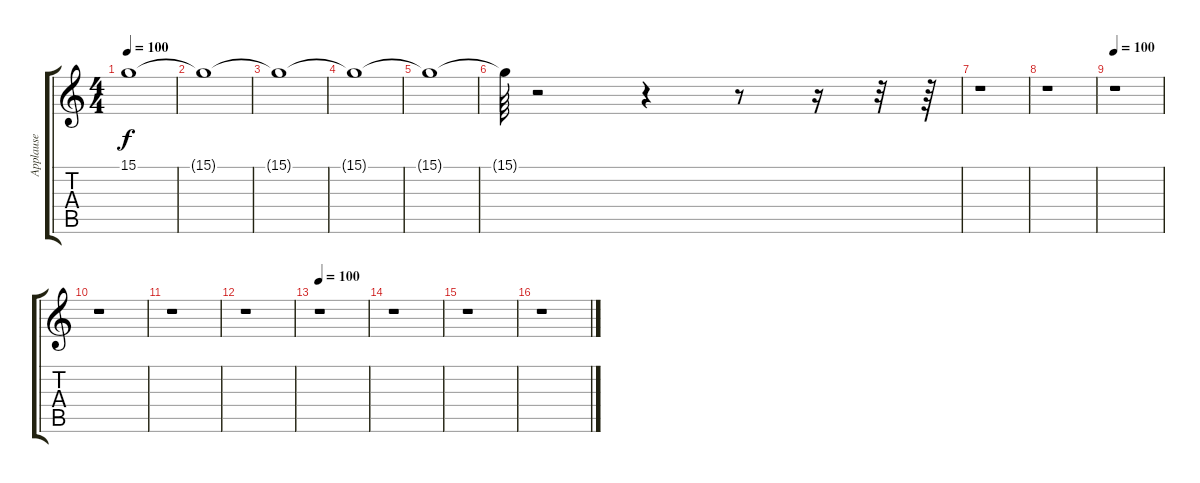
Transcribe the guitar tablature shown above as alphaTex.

\track ("Applause" "Applause") {instrument applause}
\staff {score tabs}
\tuning (E4 B3 G3 D3 A2 E2) {hide}
\ts (4 4)
\tempo 100
\clef g2
\ks c
15.1.1{dy f volume 12} |
15.1{t}.1 |
15.1{t}.1 |
15.1{t}.1 |
15.1{t}.1 |
15.1{t}.64 r.2 r.4 r.8 r.16 r.32 r.64 |
r.1 |
r.1 |
\tempo 100
r.1 |
r.1 |
r.1 |
r.1 |
\tempo 100
r.1 |
r.1 |
r.1 |
r.1
